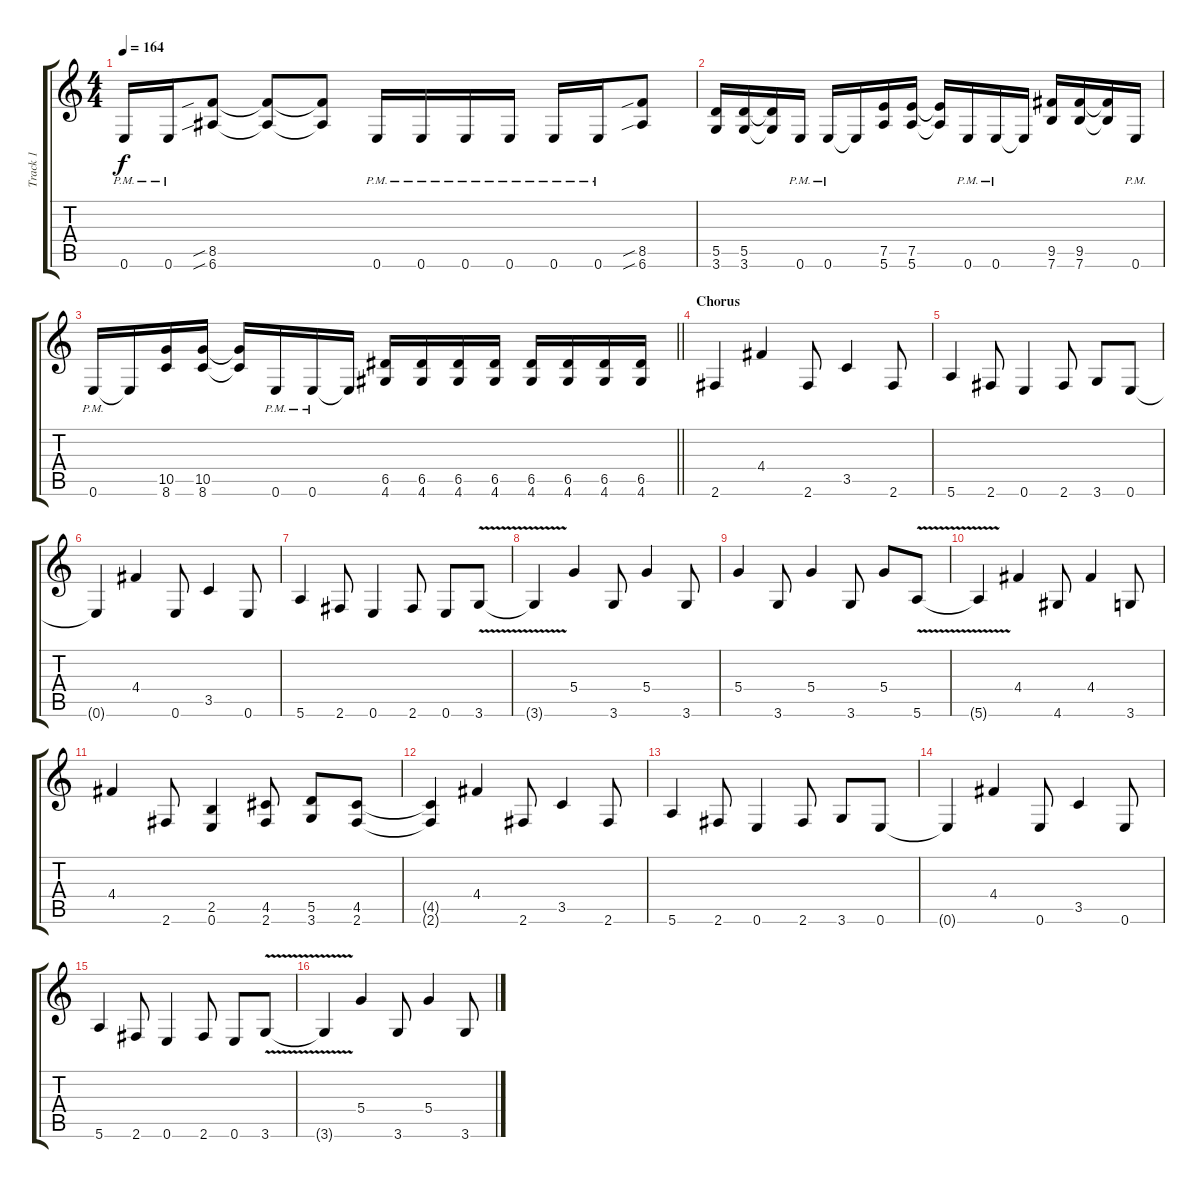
\track ("Track 1" "Track 1") {instrument distortionguitar}
\staff {score tabs}
\tuning (E4 B3 G3 D3 A2 E2) {hide}
\ts (4 4)
\tempo 164
\clef g2
\ks c
0.6{pm}.16{dy f} 0.6{pm}.16 (8.5{sib} 6.6{sib}).8 (8.5{t} 6.6{t}).8 (8.5{t} 6.6{t}).8 0.6{pm}.16 0.6{pm}.16 0.6{pm}.16 0.6{pm}.16 0.6{pm}.16 0.6{pm}.16 (8.5{sib} 6.6{sib}).8 |
(5.5 3.6).16 (5.5 3.6).16 (5.5{t} 3.6{t}).16 0.6{pm}.16 0.6{pm}.16 0.6{t}.16 (7.5 5.6).16 (7.5 5.6).16 (7.5{t} 5.6{t}).16 0.6{pm}.16 0.6{pm}.16 0.6{t}.16 (9.5 7.6).16 (9.5 7.6).16 (9.5{t} 7.6{t}).16 0.6{pm}.16 |
\barLineRight lightlight
0.6{pm}.16 0.6{t}.16 (10.5 8.6).16 (10.5 8.6).16 (10.5{t} 8.6{t}).16 0.6{pm}.16 0.6{pm}.16 0.6{t}.16 (6.5 4.6).16 (6.5 4.6).16 (6.5 4.6).16 (6.5 4.6).16 (6.5 4.6).16 (6.5 4.6).16 (6.5 4.6).16 (6.5 4.6).16 |
\section ("" "Chorus")
2.6.4 4.4.4 2.6.8 3.5.4 2.6.8 |
5.6.4 2.6.8 0.6.4 2.6.8 3.6.8 0.6.8 |
0.6{t}.4 4.4.4 0.6.8 3.5.4 0.6.8 |
5.6.4 2.6.8 0.6.4 2.6.8 0.6.8 3.6{v}.8 |
3.6{t}.4 5.4.4 3.6.8 5.4.4 3.6.8 |
5.4.4 3.6.8 5.4.4 3.6.8 5.4.8 5.6{v}.8 |
5.6{t}.4 4.4.4 4.6.8 4.4.4 3.6.8 |
4.4.4 2.6.8 (2.5 0.6).4 (4.5 2.6).8 (5.5 3.6).8 (4.5 2.6).8 |
(4.5{t} 2.6{t}).4 4.4.4 2.6.8 3.5.4 2.6.8 |
5.6.4 2.6.8 0.6.4 2.6.8 3.6.8 0.6.8 |
0.6{t}.4 4.4.4 0.6.8 3.5.4 0.6.8 |
5.6.4 2.6.8 0.6.4 2.6.8 0.6.8 3.6{v}.8 |
3.6{t}.4 5.4.4 3.6.8 5.4.4 3.6.8
